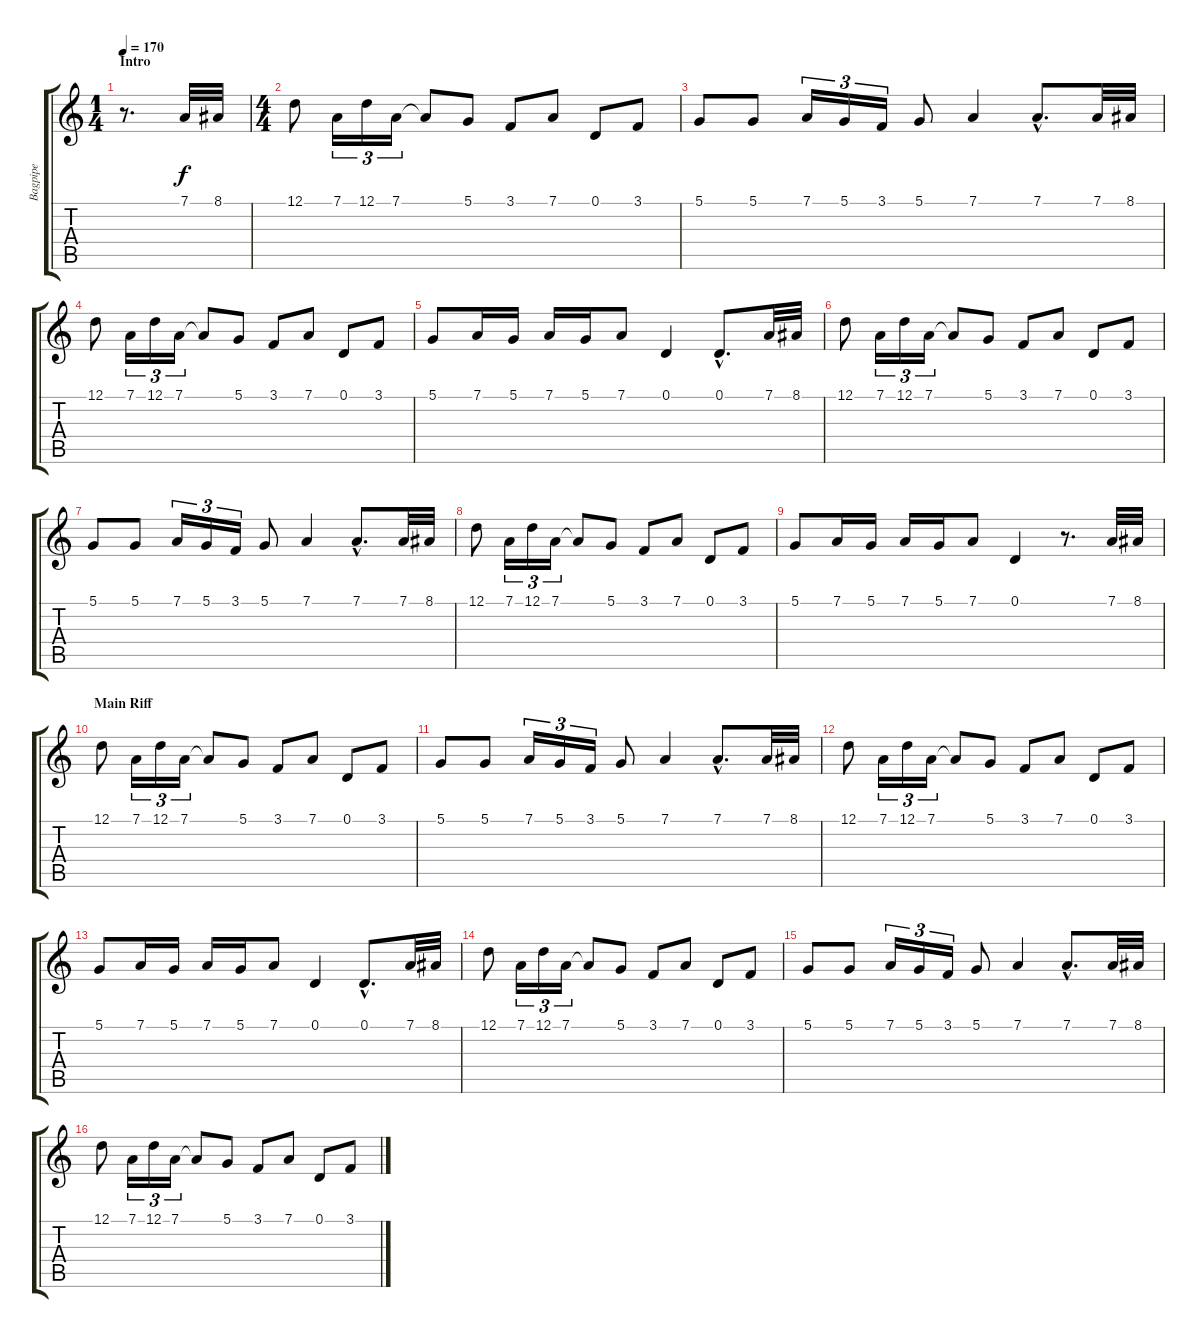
\track ("Bagpipe" "Bagpipe") {instrument bagpipe}
\staff {score tabs}
\tuning (D4 A3 F3 C3 G2 D2) {hide}
\ts (1 4)
\section ("" "Intro")
\tempo 170
\clef g2
\ks c
r.8{d dy f instrument bagpipe} 7.1.32 8.1.32 |
\ts (4 4)
12.1.8 7.1.16{tu (3 2)} 12.1.16{tu (3 2)} 7.1.16{tu (3 2)} 7.1{t}.8 5.1.8 3.1.8 7.1.8 0.1.8 3.1.8 |
5.1.8 5.1.8 7.1.16{tu (3 2)} 5.1.16{tu (3 2)} 3.1.16{tu (3 2)} 5.1.8 7.1.4 7.1{hac}.8{d} 7.1.32 8.1.32 |
12.1.8 7.1.16{tu (3 2)} 12.1.16{tu (3 2)} 7.1.16{tu (3 2)} 7.1{t}.8 5.1.8 3.1.8 7.1.8 0.1.8 3.1.8 |
5.1.8 7.1.16 5.1.16 7.1.16 5.1.16 7.1.8 0.1.4 0.1{hac}.8{d} 7.1.32 8.1.32 |
12.1.8 7.1.16{tu (3 2)} 12.1.16{tu (3 2)} 7.1.16{tu (3 2)} 7.1{t}.8 5.1.8 3.1.8 7.1.8 0.1.8 3.1.8 |
5.1.8 5.1.8 7.1.16{tu (3 2)} 5.1.16{tu (3 2)} 3.1.16{tu (3 2)} 5.1.8 7.1.4 7.1{hac}.8{d} 7.1.32 8.1.32 |
12.1.8 7.1.16{tu (3 2)} 12.1.16{tu (3 2)} 7.1.16{tu (3 2)} 7.1{t}.8 5.1.8 3.1.8 7.1.8 0.1.8 3.1.8 |
5.1.8 7.1.16 5.1.16 7.1.16 5.1.16 7.1.8 0.1.4 r.8{d} 7.1.32 8.1.32 |
\section ("" "Main Riff")
12.1.8 7.1.16{tu (3 2)} 12.1.16{tu (3 2)} 7.1.16{tu (3 2)} 7.1{t}.8 5.1.8 3.1.8 7.1.8 0.1.8 3.1.8 |
5.1.8 5.1.8 7.1.16{tu (3 2)} 5.1.16{tu (3 2)} 3.1.16{tu (3 2)} 5.1.8 7.1.4 7.1{hac}.8{d} 7.1.32 8.1.32 |
12.1.8 7.1.16{tu (3 2)} 12.1.16{tu (3 2)} 7.1.16{tu (3 2)} 7.1{t}.8 5.1.8 3.1.8 7.1.8 0.1.8 3.1.8 |
5.1.8 7.1.16 5.1.16 7.1.16 5.1.16 7.1.8 0.1.4 0.1{hac}.8{d} 7.1.32 8.1.32 |
12.1.8 7.1.16{tu (3 2)} 12.1.16{tu (3 2)} 7.1.16{tu (3 2)} 7.1{t}.8 5.1.8 3.1.8 7.1.8 0.1.8 3.1.8 |
5.1.8 5.1.8 7.1.16{tu (3 2)} 5.1.16{tu (3 2)} 3.1.16{tu (3 2)} 5.1.8 7.1.4 7.1{hac}.8{d} 7.1.32 8.1.32 |
12.1.8 7.1.16{tu (3 2)} 12.1.16{tu (3 2)} 7.1.16{tu (3 2)} 7.1{t}.8 5.1.8 3.1.8 7.1.8 0.1.8 3.1.8
